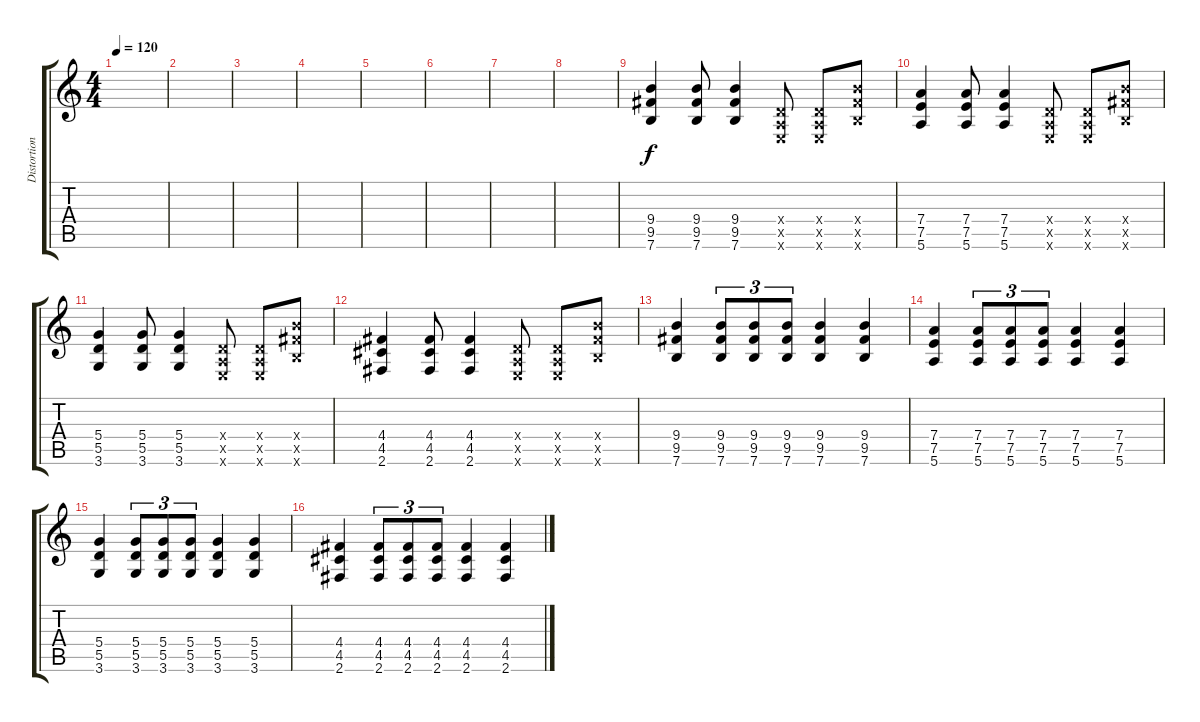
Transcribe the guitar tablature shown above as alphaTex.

\track ("Distortion" "Distortion") {instrument distortionguitar}
\staff {score tabs}
\tuning (E4 B3 G3 D3 A2 E2) {hide}
\ts (4 4)
\tempo 120
\clef g2
\ks c
|
|
|
|
|
|
|
|
(9.4 9.5 7.6).4 (9.4 9.5 7.6).8 (9.4 9.5 7.6).4 (0.4{x} 0.5{x} 0.6{x}).8 (0.4{x} 0.5{x} 0.6{x}).8 (9.4{x} 9.5{x} 7.6{x}).8 |
(7.4 7.5 5.6).4 (7.4 7.5 5.6).8 (7.4 7.5 5.6).4 (0.4{x} 0.5{x} 0.6{x}).8 (0.4{x} 0.5{x} 0.6{x}).8 (9.4{x} 9.5{x} 7.6{x}).8 |
(5.4 5.5 3.6).4 (5.4 5.5 3.6).8 (5.4 5.5 3.6).4 (0.4{x} 0.5{x} 0.6{x}).8 (0.4{x} 0.5{x} 0.6{x}).8 (9.4{x} 9.5{x} 7.6{x}).8 |
(4.4 4.5 2.6).4 (4.4 4.5 2.6).8 (4.4 4.5 2.6).4 (0.4{x} 0.5{x} 0.6{x}).8 (0.4{x} 0.5{x} 0.6{x}).8 (9.4{x} 9.5{x} 7.6{x}).8 |
(9.4 9.5 7.6).4 (9.4 9.5 7.6).8{tu (3 2)} (9.4 9.5 7.6).8{tu (3 2)} (9.4 9.5 7.6).8{tu (3 2)} (9.4 9.5 7.6).4 (9.4 9.5 7.6).4 |
(7.4 7.5 5.6).4 (7.4 7.5 5.6).8{tu (3 2)} (7.4 7.5 5.6).8{tu (3 2)} (7.4 7.5 5.6).8{tu (3 2)} (7.4 7.5 5.6).4 (7.4 7.5 5.6).4 |
(5.4 5.5 3.6).4 (5.4 5.5 3.6).8{tu (3 2)} (5.4 5.5 3.6).8{tu (3 2)} (5.4 5.5 3.6).8{tu (3 2)} (5.4 5.5 3.6).4 (5.4 5.5 3.6).4 |
(4.4 4.5 2.6).4 (4.4 4.5 2.6).8{tu (3 2)} (4.4 4.5 2.6).8{tu (3 2)} (4.4 4.5 2.6).8{tu (3 2)} (4.4 4.5 2.6).4 (4.4 4.5 2.6).4
